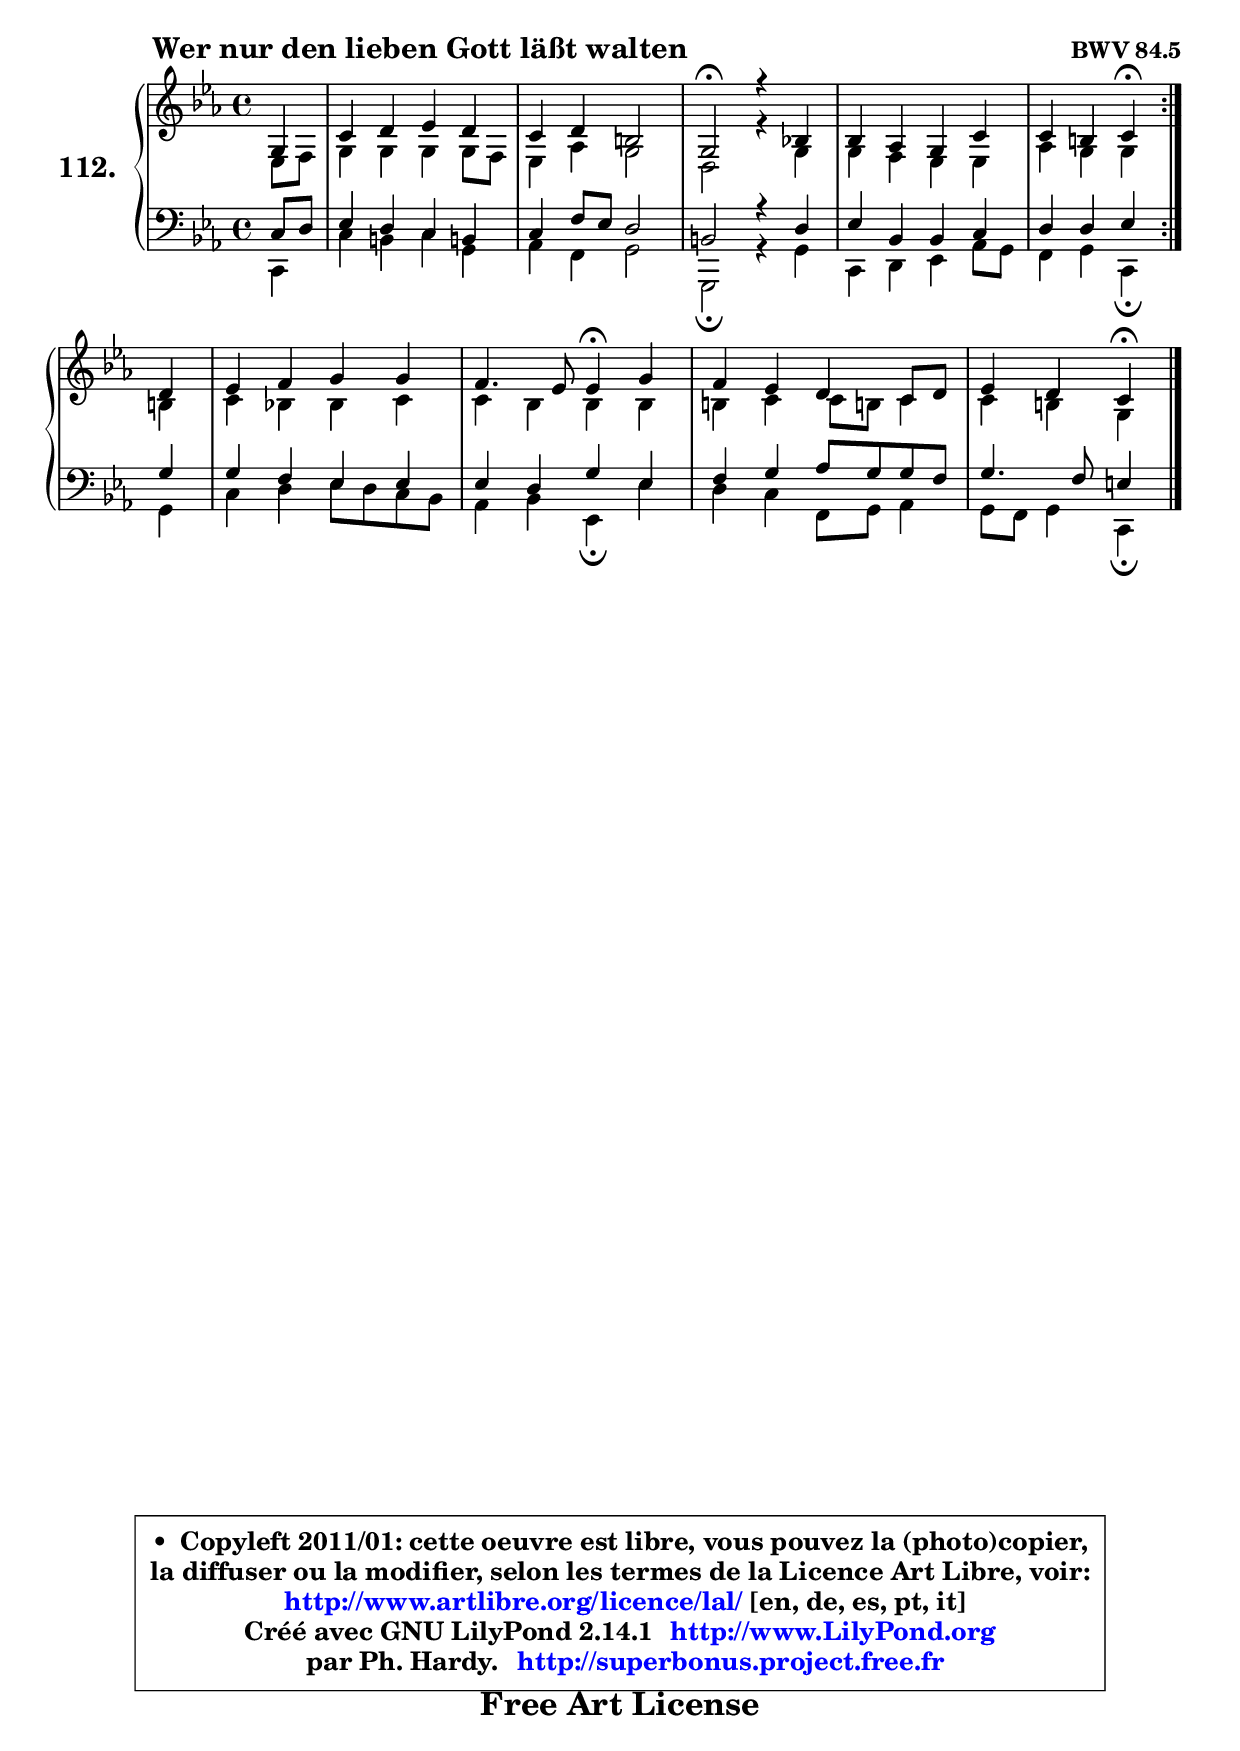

\version "2.14.1"

    \paper {
%	system-system-spacing #'padding = #0.1
%	score-system-spacing #'padding = #0.1
%	ragged-bottom = ##f
%	ragged-last-bottom = ##f
	}

    \header {
      opus = \markup { \bold "BWV 84.5" }
      piece = \markup { \hspace #9 \fontsize #2 \bold "Wer nur den lieben Gott läßt walten" }
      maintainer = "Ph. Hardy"
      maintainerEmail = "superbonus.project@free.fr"
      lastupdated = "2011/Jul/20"
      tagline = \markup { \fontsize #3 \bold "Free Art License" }
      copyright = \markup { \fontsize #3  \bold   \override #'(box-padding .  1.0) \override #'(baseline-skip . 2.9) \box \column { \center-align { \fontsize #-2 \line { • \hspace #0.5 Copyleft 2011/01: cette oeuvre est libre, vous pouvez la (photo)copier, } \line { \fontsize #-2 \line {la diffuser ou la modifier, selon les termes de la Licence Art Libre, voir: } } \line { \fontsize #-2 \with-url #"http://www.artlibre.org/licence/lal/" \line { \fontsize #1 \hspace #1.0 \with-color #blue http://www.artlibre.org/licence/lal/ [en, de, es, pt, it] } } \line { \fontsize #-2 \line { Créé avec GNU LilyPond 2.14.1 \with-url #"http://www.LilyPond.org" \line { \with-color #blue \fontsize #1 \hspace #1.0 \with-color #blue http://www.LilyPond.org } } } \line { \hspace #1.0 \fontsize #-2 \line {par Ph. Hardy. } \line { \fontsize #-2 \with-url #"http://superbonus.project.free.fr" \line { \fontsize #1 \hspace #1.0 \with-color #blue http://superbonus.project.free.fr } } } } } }

	  }

  guidemidi = {
	\repeat volta 2 {
        r4 |
        R1 |
        R1 |
        \tempo 4 = 34 r2 \tempo 4 = 78 r2 |
        R1 |
        r2 \tempo 4 = 30 r4 \tempo 4 = 78 } %fin du repeat
        r4 |
        R1 |
        r2 \tempo 4 = 30 r4 \tempo 4 = 78 r4 |
        R1 |
        r2 \tempo 4 = 30 r4 
	}

  upper = {
\displayLilyMusic \transpose b c {
	\time 4/4
	\key b \minor
	\clef treble
	\partial 4
	\voiceOne
	<< { 
	% SOPRANO
	\set Voice.midiInstrument = "acoustic grand"
	\relative c' {
	\repeat volta 2 {
        fis4 |
        b4 cis d cis |
        b4 cis ais2 |
        fis2\fermata r4 a!4 |
        a4 g fis b |
        b4 ais b\fermata } %fin du repeat
        cis4 |
        d4 e fis fis |
        e4. d8 d4\fermata fis |
        e4 d cis b8 cis |
        d4 cis b\fermata
        \bar "|."
	} % fin de relative
	}

	\context Voice="1" { \voiceTwo 
	% ALTO
	\set Voice.midiInstrument = "acoustic grand"
	\relative c' {
	\repeat volta 2 {
        d8 e |
        fis4 fis fis fis8 e |
        d4 g fis2 |
        cis2 r4 fis4 |
        fis4 e d d |
        g4 fis fis } %fin du repeat
        ais!4 |
        b4 a! a b |
        b4 a a a |
        ais4 b b8 ais! b4 |
        b4 ais fis4
        \bar "|."
	} % fin de relative
	\oneVoice
	} >>
}
	}

    lower = {
\transpose b c {
	\time 4/4
	\key b \minor
	\clef bass
	\partial 4
	\voiceOne
	<< { 
	% TENOR
	\set Voice.midiInstrument = "acoustic grand"
	\relative c' {
	\repeat volta 2 {
        b8 cis |
        d4 cis b ais! |
        b4 e8 d cis2 |
        ais2 r4 cis4 |
        d4 a a b |
        cis4 cis d } %fin du repeat
        fis4 |
        fis4 e d d |
        d4 cis fis d |
        e4 fis g8 fis fis e |
        fis4. e8 dis4
        \bar "|."
	} % fin de relative
	}
	\context Voice="1" { \voiceTwo 
	% BASS
	\set Voice.midiInstrument = "acoustic grand"
	\relative c {
	\repeat volta 2 {
        b4 |
        b'4 ais b fis |
        g4 e fis2 |
        fis,2\fermata r4 fis'4 |
        b,4 cis d g8 fis |
        e4 fis b,4\fermata } %fin du repeat
        fis'4 |
        b4 cis d8 cis b a |
        g4 a d,\fermata d' |
        cis4 b e,8 fis g4 |
        fis8 e fis4 b,\fermata
        \bar "|."
	} % fin de relative
	\oneVoice
	} >>
}
	}


    \score { 

	\new PianoStaff <<
	\set PianoStaff.instrumentName = \markup { \bold \huge "112." }
	\new Staff = "upper" \upper
	\new Staff = "lower" \lower
	>>

    \layout {
%	ragged-last = ##f
	   }

         } % fin de score

  \score {
    \unfoldRepeats { << \guidemidi \upper \lower >> }
    \midi {
    \context {
     \Staff
      \remove "Staff_performer"
               }

     \context {
      \Voice
       \consists "Staff_performer"
                }

     \context { 
      \Score
      tempoWholesPerMinute = #(ly:make-moment 78 4)
		}
	    }
	}


